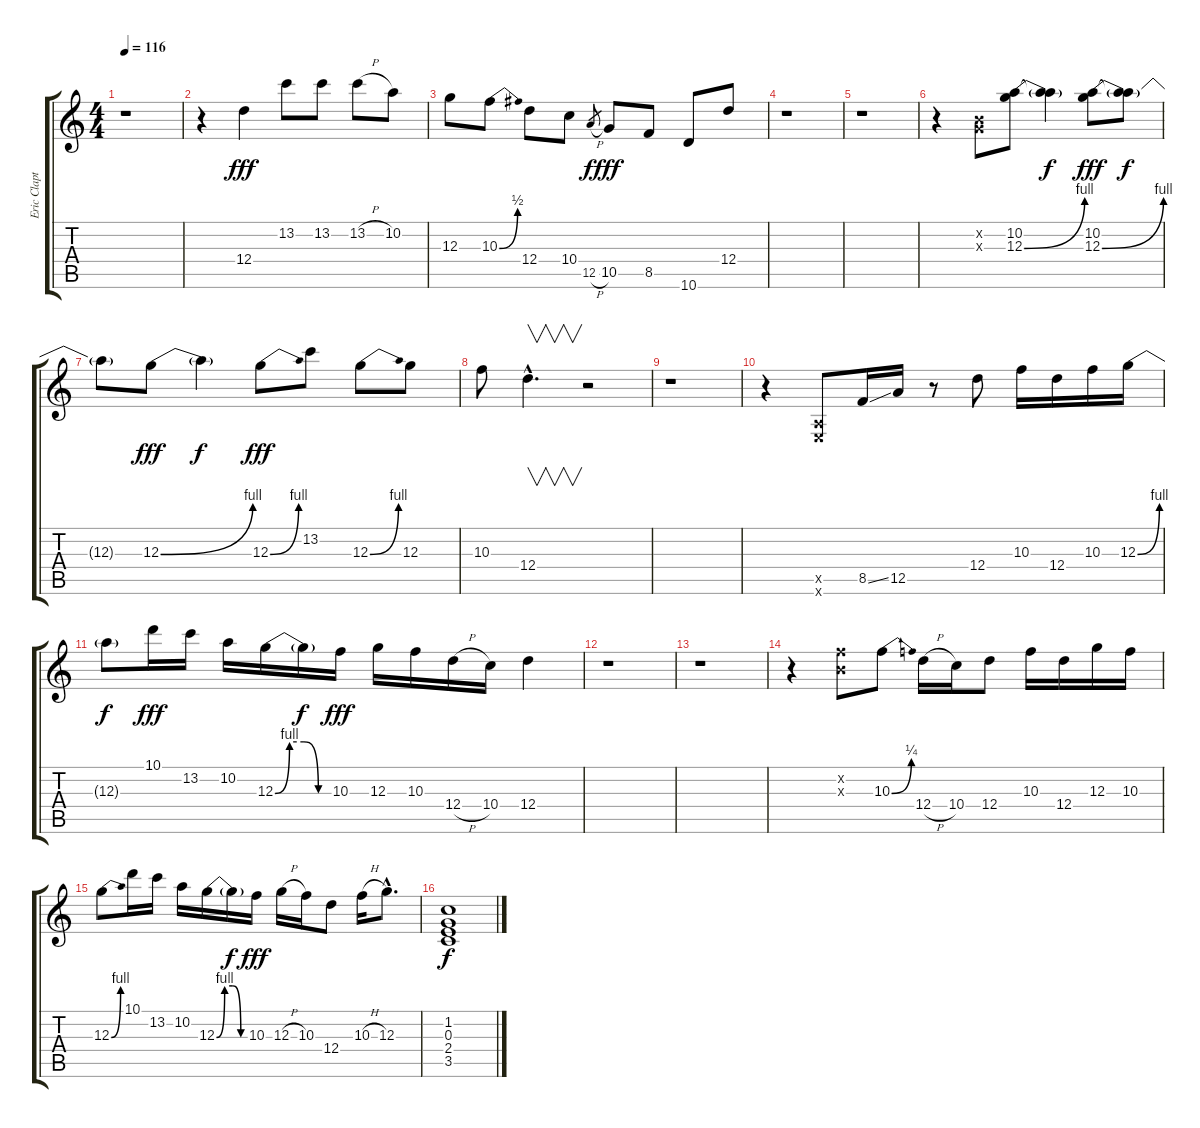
\track ("Eric Clapton" "Eric Clapt") {instrument distortionguitar}
\staff {score tabs}
\tuning (E4 B3 G3 D3 A2 E2) {hide}
\ts (4 4)
\tempo 116
\clef g2
\ks c
r.1{dy f} |
r.4{volume 16} 12.4.4{dy fff} 13.2.8 13.2.8 13.2{h}.8 10.2.8 |
12.3.8 10.3{be (bend 0 0 60 2)}.8 12.4.8 10.4.8 12.5{h}.8{gr dy f} 10.5.8{dy fff} 8.5.8 10.6.8 12.4.8 |
r.1 |
r.1 |
r.4 (0.2{x} 0.3{x}).8 (10.2 12.3{be (bend 0 0 60 4)}).8 (10.2{t} 12.3{t}).4{dy f} (10.2 12.3{be (bend 0 0 60 4)}).8{dy fff} (10.2{t} 12.3{t}).8{dy f} |
12.3{t}.8 12.3{be (bend 0 0 60 4)}.8{dy fff} 12.3{t}.4{dy f} 12.3{be (bend 0 0 60 4)}.8{dy fff} 13.2.8 12.3{be (bend 0 0 60 4)}.8 12.3.8 |
10.3.8 12.4{hac}.4{v d} r.2 |
r.1 |
r.4 (0.5{x} 0.6{x}).8 8.5{ss}.16 12.5.16 r.8 12.4.8 10.3.16 12.4.16 10.3.16 12.3{be (bend 0 0 60 4)}.16 |
12.3{t}.8{dy f} 10.1.16{dy fff} 13.2.16 10.2.16 12.3{be (custom 0 0 15 4 30 4 45 0 60 0)}.16 12.3{t}.16{dy f} 10.3.16{dy fff} 12.3.16 10.3.16 12.4{h}.16 10.4.16 12.4.4 |
r.1 |
r.1 |
r.4 (0.2{x} 10.3{x}).8 10.3{be (bend 0 0 60 1)}.8 12.4{h}.16 10.4.16 12.4.8 10.3.16 12.4.16 12.3.16 10.3.16 |
12.3{be (bend 0 0 60 4)}.8 10.1.16 13.2.16 10.2.16 12.3{be (custom 0 0 15 4 30 4 45 0 60 0)}.16 12.3{t}.16{dy f} 10.3.16{dy fff} 12.3{h}.16 10.3.16 12.4.8 10.3{h}.16 12.3{hac}.8{d} |
(1.2 0.3 2.4 3.5).1{dy f volume 10}
